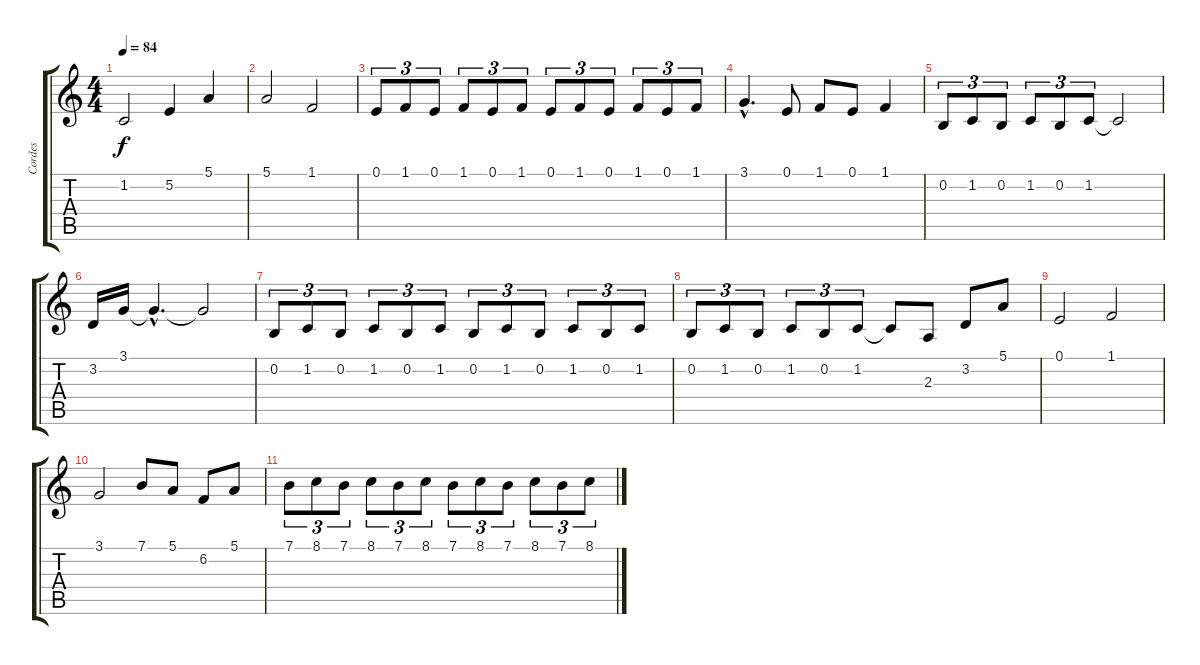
\track ("Cordes" "Cordes") {instrument stringensemble1}
\staff {score tabs}
\tuning (E4 B3 G3 D3 A2 E2) {hide}
\ts (4 4)
\tempo 84
\clef g2
\ks c
1.2.2{dy f} 5.2.4 5.1.4 |
5.1.2 1.1.2 |
0.1.8{tu (3 2)} 1.1.8{tu (3 2)} 0.1.8{tu (3 2)} 1.1.8{tu (3 2)} 0.1.8{tu (3 2)} 1.1.8{tu (3 2)} 0.1.8{tu (3 2)} 1.1.8{tu (3 2)} 0.1.8{tu (3 2)} 1.1.8{tu (3 2)} 0.1.8{tu (3 2)} 1.1.8{tu (3 2)} |
3.1{hac}.4{d} 0.1.8 1.1.8 0.1.8 1.1.4 |
\section ("" "")
0.2.8{tu (3 2)} 1.2.8{tu (3 2)} 0.2.8{tu (3 2)} 1.2.8{tu (3 2)} 0.2.8{tu (3 2)} 1.2.8{tu (3 2)} 1.2{t}.2 |
3.2.16 3.1.16 3.1{hac t}.4{d} 3.1{t}.2 |
0.2.8{tu (3 2)} 1.2.8{tu (3 2)} 0.2.8{tu (3 2)} 1.2.8{tu (3 2)} 0.2.8{tu (3 2)} 1.2.8{tu (3 2)} 0.2.8{tu (3 2)} 1.2.8{tu (3 2)} 0.2.8{tu (3 2)} 1.2.8{tu (3 2)} 0.2.8{tu (3 2)} 1.2.8{tu (3 2)} |
0.2.8{tu (3 2) volume 0} 1.2.8{tu (3 2)} 0.2.8{tu (3 2)} 1.2.8{tu (3 2)} 0.2.8{tu (3 2)} 1.2.8{tu (3 2)} 1.2{t}.8 2.3.8 3.2.8 5.1.8 |
0.1.2 1.1.2 |
3.1.2 7.1.8 5.1.8 6.2.8 5.1.8 |
7.1.8{tu (3 2)} 8.1.8{tu (3 2)} 7.1.8{tu (3 2)} 8.1.8{tu (3 2)} 7.1.8{tu (3 2)} 8.1.8{tu (3 2)} 7.1.8{tu (3 2)} 8.1.8{tu (3 2)} 7.1.8{tu (3 2)} 8.1.8{tu (3 2)} 7.1.8{tu (3 2)} 8.1.8{tu (3 2)}
